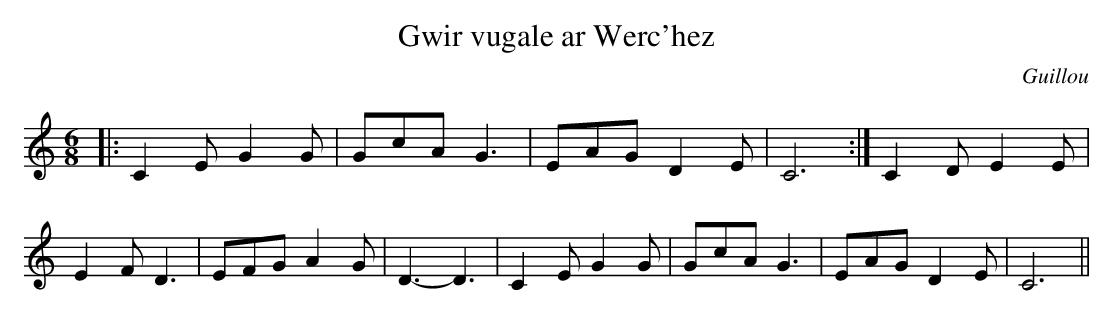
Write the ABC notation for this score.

X:1
T:Gwir vugale ar Werc'hez
C:Guillou
M:6/8
L:1/8
K:C
|:C2E G2G|GcA G3|EAG D2E|C6:|C2D E2E|
E2F D3|EFG A2G|D3- D3|C2E G2G|GcA G3|EAG D2E|C6||
